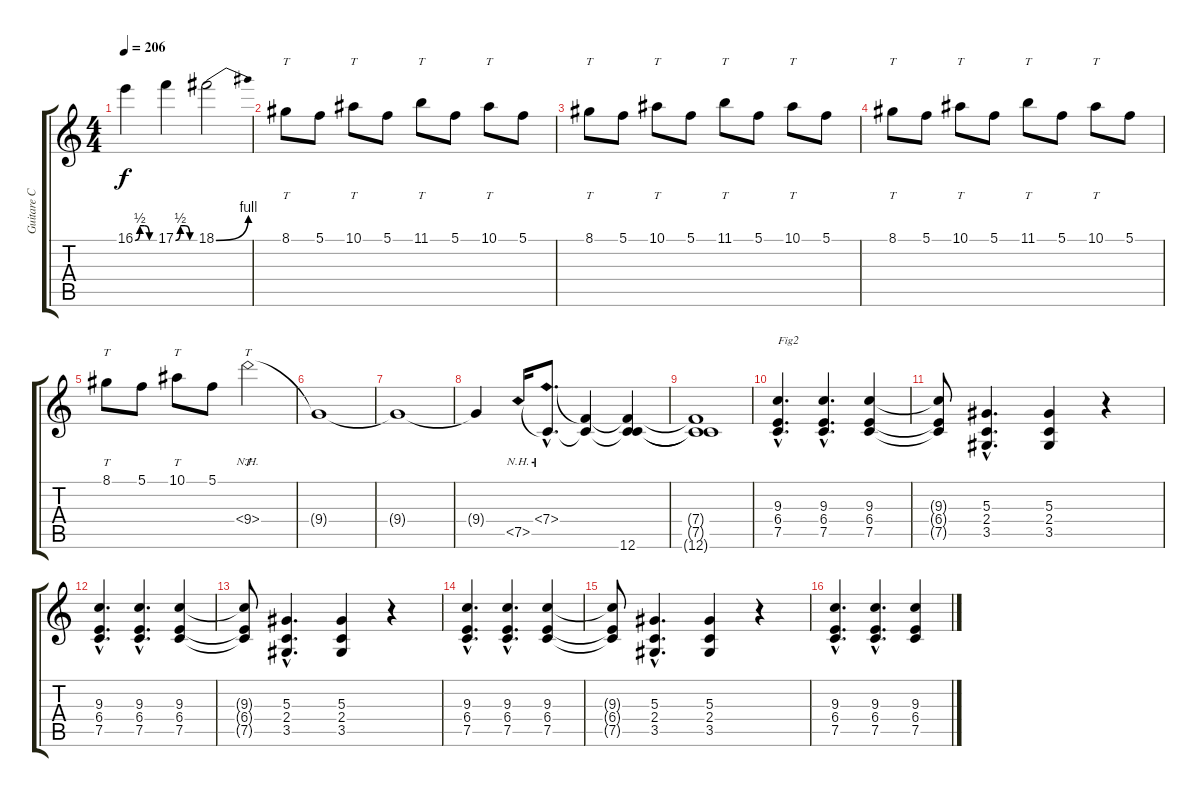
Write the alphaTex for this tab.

\track ("Guitare C" "Guitare C") {instrument overdrivenguitar}
\staff {score tabs}
\tuning (C4 G3 Eb3 Bb2 F2 C2) {hide}
\ts (4 4)
\tempo 206
\clef g2
\ks c
16.1{be (custom 0 0 15 2 30 2 45 0 60 0)}.4{dy f} 17.1{be (custom 0 0 15 2 30 2 45 0 60 0)}.4 18.1{be (bend 0 0 60 4)}.2 |
8.1.8{tt} 5.1.8 10.1.8{tt} 5.1.8 11.1.8{tt} 5.1.8 10.1.8{tt} 5.1.8 |
8.1.8{tt} 5.1.8 10.1.8{tt} 5.1.8 11.1.8{tt} 5.1.8 10.1.8{tt} 5.1.8 |
8.1.8{tt} 5.1.8 10.1.8{tt} 5.1.8 11.1.8{tt} 5.1.8 10.1.8{tt} 5.1.8 |
8.1.8{tt} 5.1.8 10.1.8{tt} 5.1.8 9.4{nh}.2{tt} |
9.4{t}.1 |
9.4{t}.1 |
9.4{t}.4 7.5{nh}.16 (7.4{nh hac} 7.5{hac t}).8{d} (7.4{t} 7.5{t}).4 (7.4{t} 7.5{t} 12.6).4 |
(7.4{t} 7.5{t} 12.6{t}).1 |
(9.3{hac} 6.4{hac} 7.5{hac}).4{d txt "Fig2"} (9.3{hac} 6.4{hac} 7.5{hac}).4{d} (9.3 6.4 7.5).4 |
(9.3{t} 6.4{t} 7.5{t}).8 (5.3{hac} 2.4{hac} 3.5{hac}).4{d} (5.3 2.4 3.5).4 r.4 |
(9.3{hac} 6.4{hac} 7.5{hac}).4{d} (9.3{hac} 6.4{hac} 7.5{hac}).4{d} (9.3 6.4 7.5).4 |
(9.3{t} 6.4{t} 7.5{t}).8 (5.3{hac} 2.4{hac} 3.5{hac}).4{d} (5.3 2.4 3.5).4 r.4 |
(9.3{hac} 6.4{hac} 7.5{hac}).4{d} (9.3{hac} 6.4{hac} 7.5{hac}).4{d} (9.3 6.4 7.5).4 |
(9.3{t} 6.4{t} 7.5{t}).8 (5.3{hac} 2.4{hac} 3.5{hac}).4{d} (5.3 2.4 3.5).4 r.4 |
(9.3{hac} 6.4{hac} 7.5{hac}).4{d} (9.3{hac} 6.4{hac} 7.5{hac}).4{d} (9.3 6.4 7.5).4
